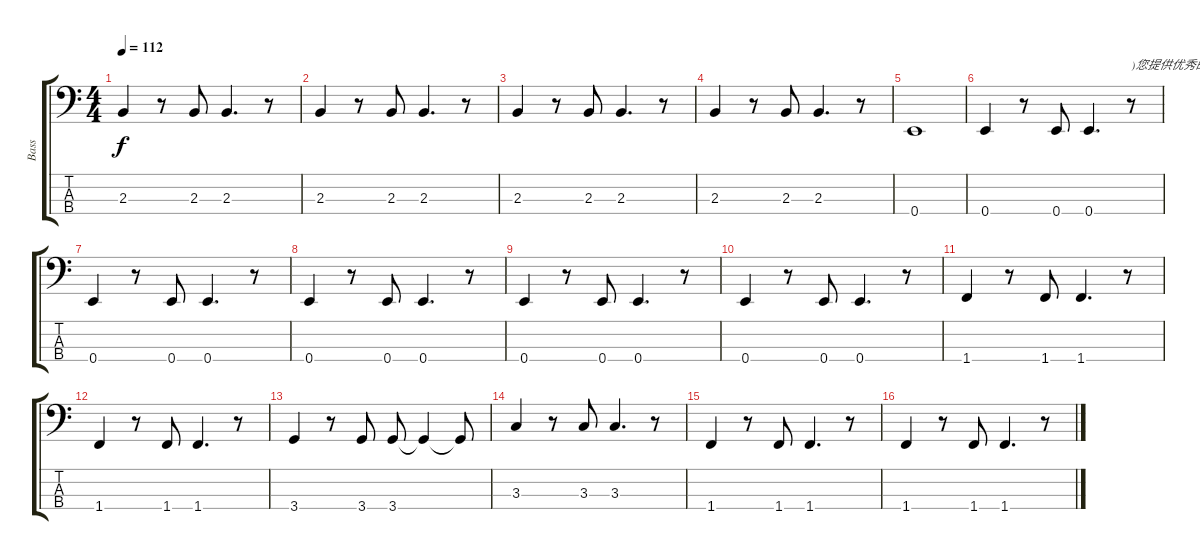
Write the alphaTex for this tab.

\track ("Bass" "Bass") {instrument electricbasspick}
\staff {score tabs}
\tuning (G2 D2 A1 E1) {hide}
\ts (4 4)
\tempo 112
\clef f4
\ks c
2.3.4{dy f} r.8 2.3.8 2.3.4{d} r.8 |
2.3.4 r.8 2.3.8 2.3.4{d} r.8 |
2.3.4 r.8 2.3.8 2.3.4{d} r.8 |
2.3.4 r.8 2.3.8 2.3.4{d} r.8 |
0.4.1 |
0.4.4 r.8 0.4.8 0.4.4{d} r.8{txt ")您提供优秀的GTP"} |
0.4.4 r.8 0.4.8 0.4.4{d} r.8 |
0.4.4 r.8 0.4.8 0.4.4{d} r.8 |
0.4.4 r.8 0.4.8 0.4.4{d} r.8 |
0.4.4 r.8 0.4.8 0.4.4{d} r.8 |
1.4.4 r.8 1.4.8 1.4.4{d} r.8 |
1.4.4 r.8 1.4.8 1.4.4{d} r.8 |
3.4.4 r.8 3.4.8 3.4.8 3.4{t}.4 3.4{t}.8 |
3.3.4 r.8 3.3.8 3.3.4{d} r.8 |
1.4.4 r.8 1.4.8 1.4.4{d} r.8 |
1.4.4 r.8 1.4.8 1.4.4{d} r.8
